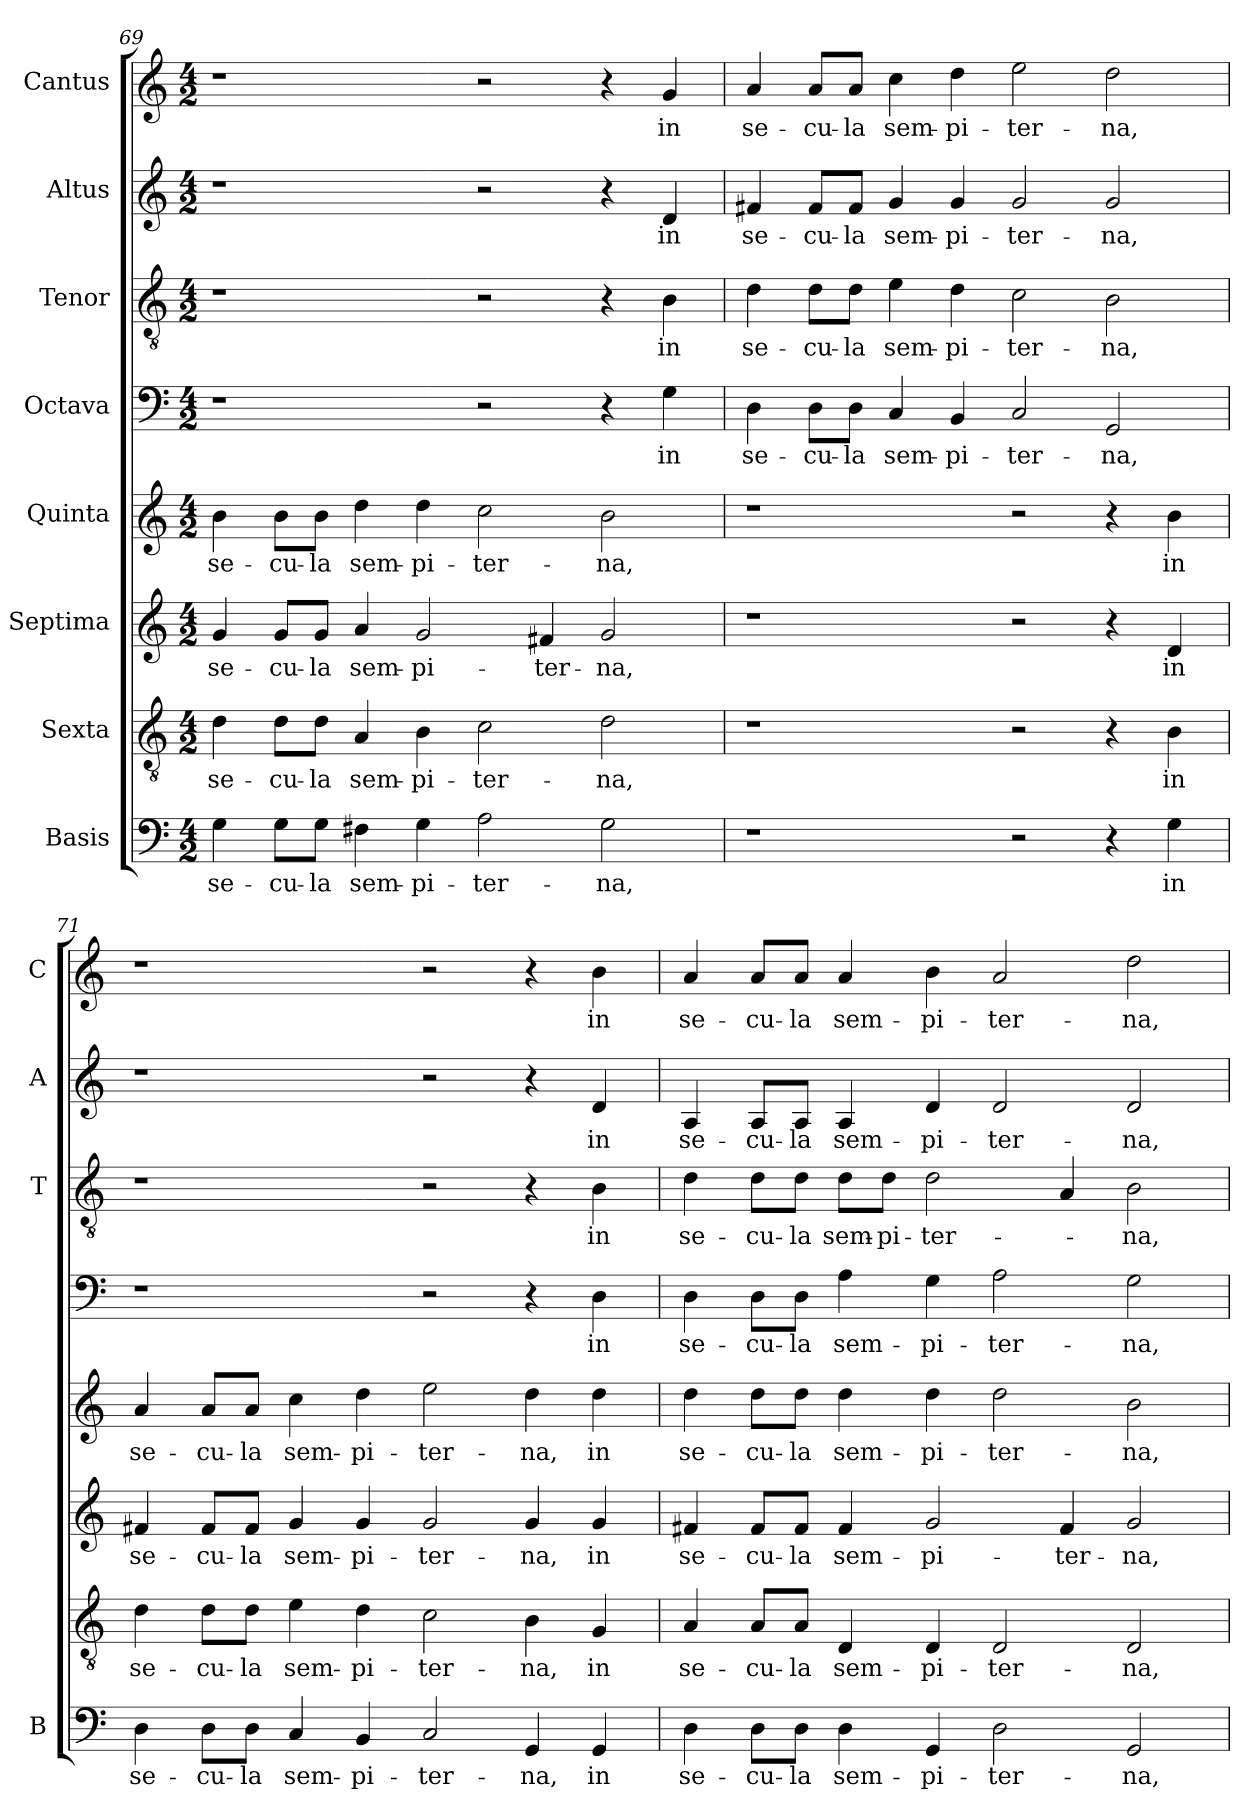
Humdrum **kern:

**kern	**text	**kern	**text	**kern	**text	**kern	**text	**kern	**text	**kern	**text	**kern	**text	**kern	**text
*part8	*part8	*part7	*part7	*part6	*part6	*part5	*part5	*part4	*part4	*part3	*part3	*part2	*part2	*part1	*part1
*staff8	*staff8	*staff7	*staff7	*staff6	*staff6	*staff5	*staff5	*staff4	*staff4	*staff3	*staff3	*staff2	*staff2	*staff1	*staff1
*I"Basis	*	*I"Sexta	*	*I"Septima	*	*I"Quinta	*	*I"Octava	*	*I"Tenor	*	*I"Altus	*	*I"Cantus	*
*I'B	*	*	*	*	*	*	*	*	*	*I'T	*	*I'A	*	*I'C	*
*clefF4	*	*clefGv2	*	*clefG2	*	*clefG2	*	*clefF4	*	*clefGv2	*	*clefG2	*	*clefG2	*
*k[]	*	*k[]	*	*k[]	*	*k[]	*	*k[]	*	*k[]	*	*k[]	*	*k[]	*
*C:	*	*C:	*	*C:	*	*C:	*	*C:	*	*C:	*	*C:	*	*C:	*
*M4/2	*	*M4/2	*	*M4/2	*	*M4/2	*	*M4/2	*	*M4/2	*	*M4/2	*	*M4/2	*
=69	=69	=69	=69	=69	=69	=69	=69	=69	=69	=69	=69	=69	=69	=69	=69
!	!LO:LY:b	!	!LO:LY:b	!	!LO:LY:b	!	!LO:LY:b	!	!	!	!	!	!	!	!
4G\	se-	4d\	se-	4g/	se-	4b\	se-	1r	.	1r	.	1r	.	1r	.
!	!LO:LY:b	!	!LO:LY:b	!	!LO:LY:b	!	!LO:LY:b	!	!	!	!	!	!	!	!
8G\L	-cu-	8d\L	-cu-	8g/L	-cu-	8b\L	-cu-	.	.	.	.	.	.	.	.
!	!LO:LY:b	!	!LO:LY:b	!	!LO:LY:b	!	!LO:LY:b	!	!	!	!	!	!	!	!
8G\J	-la	8d\J	-la	8g/J	-la	8b\J	-la	.	.	.	.	.	.	.	.
!	!LO:LY:b	!	!LO:LY:b	!	!LO:LY:b	!	!LO:LY:b	!	!	!	!	!	!	!	!
4F#X\	sem-	4A/	sem-	4a/	sem-	4dd\	sem-	.	.	.	.	.	.	.	.
!	!LO:LY:b	!	!LO:LY:b	!	!LO:LY:b	!	!LO:LY:b	!	!	!	!	!	!	!	!
4G\	-pi-	4B\	-pi-	2g/	-pi-	4dd\	-pi-	.	.	.	.	.	.	.	.
!	!LO:LY:b	!	!LO:LY:b	!	!	!	!LO:LY:b	!	!	!	!	!	!	!	!
2A\	-ter-	2c\	-ter-	.	.	2cc\	-ter-	2r	.	2r	.	2r	.	2r	.
!	!	!	!	!	!LO:LY:b	!	!	!	!	!	!	!	!	!	!
.	.	.	.	4f#X/	-ter-	.	.	.	.	.	.	.	.	.	.
!	!LO:LY:b	!	!LO:LY:b	!	!LO:LY:b	!	!LO:LY:b	!	!	!	!	!	!	!	!
2G\	-na,	2d\	-na,	2g/	-na,	2b\	-na,	4r	.	4r	.	4r	.	4r	.
!	!	!	!	!	!	!	!	!	!LO:LY:b	!	!LO:LY:b	!	!LO:LY:b	!	!LO:LY:b
.	.	.	.	.	.	.	.	4G\	in	4B\	in	4d/	in	4g/	in
=70	=70	=70	=70	=70	=70	=70	=70	=70	=70	=70	=70	=70	=70	=70	=70
!	!	!	!	!	!	!	!	!	!LO:LY:b	!	!LO:LY:b	!	!LO:LY:b	!	!LO:LY:b
1r	.	1r	.	1r	.	1r	.	4D\	se-	4d\	se-	4f#X/	se-	4a/	se-
!	!	!	!	!	!	!	!	!	!LO:LY:b	!	!LO:LY:b	!	!LO:LY:b	!	!LO:LY:b
.	.	.	.	.	.	.	.	8D\L	-cu-	8d\L	-cu-	8f#/L	-cu-	8a/L	-cu-
!	!	!	!	!	!	!	!	!	!LO:LY:b	!	!LO:LY:b	!	!LO:LY:b	!	!LO:LY:b
.	.	.	.	.	.	.	.	8D\J	-la	8d\J	-la	8f#/J	-la	8a/J	-la
!	!	!	!	!	!	!	!	!	!LO:LY:b	!	!LO:LY:b	!	!LO:LY:b	!	!LO:LY:b
.	.	.	.	.	.	.	.	4C/	sem-	4e\	sem-	4g/	sem-	4cc\	sem-
!	!	!	!	!	!	!	!	!	!LO:LY:b	!	!LO:LY:b	!	!LO:LY:b	!	!LO:LY:b
.	.	.	.	.	.	.	.	4BB/	-pi-	4d\	-pi-	4g/	-pi-	4dd\	-pi-
!	!	!	!	!	!	!	!	!	!LO:LY:b	!	!LO:LY:b	!	!LO:LY:b	!	!LO:LY:b
2r	.	2r	.	2r	.	2r	.	2C/	-ter-	2c\	-ter-	2g/	-ter-	2ee\	-ter-
!	!	!	!	!	!	!	!	!	!LO:LY:b	!	!LO:LY:b	!	!LO:LY:b	!	!LO:LY:b
4r	.	4r	.	4r	.	4r	.	2GG/	-na,	2B\	-na,	2g/	-na,	2dd\	-na,
!	!LO:LY:b	!	!LO:LY:b	!	!LO:LY:b	!	!LO:LY:b	!	!	!	!	!	!	!	!
4G\	in	4B\	in	4d/	in	4b\	in	.	.	.	.	.	.	.	.
!!LO:PB:g=z
=71	=71	=71	=71	=71	=71	=71	=71	=71	=71	=71	=71	=71	=71	=71	=71
!	!LO:LY:b	!	!LO:LY:b	!	!LO:LY:b	!	!LO:LY:b	!	!	!	!	!	!	!	!
4D\	se-	4d\	se-	4f#X/	se-	4a/	se-	1r	.	1r	.	1r	.	1r	.
!	!LO:LY:b	!	!LO:LY:b	!	!LO:LY:b	!	!LO:LY:b	!	!	!	!	!	!	!	!
8D\L	-cu-	8d\L	-cu-	8f#/L	-cu-	8a/L	-cu-	.	.	.	.	.	.	.	.
!	!LO:LY:b	!	!LO:LY:b	!	!LO:LY:b	!	!LO:LY:b	!	!	!	!	!	!	!	!
8D\J	-la	8d\J	-la	8f#/J	-la	8a/J	-la	.	.	.	.	.	.	.	.
!	!LO:LY:b	!	!LO:LY:b	!	!LO:LY:b	!	!LO:LY:b	!	!	!	!	!	!	!	!
4C/	sem-	4e\	sem-	4g/	sem-	4cc\	sem-	.	.	.	.	.	.	.	.
!	!LO:LY:b	!	!LO:LY:b	!	!LO:LY:b	!	!LO:LY:b	!	!	!	!	!	!	!	!
4BB/	-pi-	4d\	-pi-	4g/	-pi-	4dd\	-pi-	.	.	.	.	.	.	.	.
!	!LO:LY:b	!	!LO:LY:b	!	!LO:LY:b	!	!LO:LY:b	!	!	!	!	!	!	!	!
2C/	-ter-	2c\	-ter-	2g/	-ter-	2ee\	-ter-	2r	.	2r	.	2r	.	2r	.
!	!LO:LY:b	!	!LO:LY:b	!	!LO:LY:b	!	!LO:LY:b	!	!	!	!	!	!	!	!
4GG/	-na,	4B\	-na,	4g/	-na,	4dd\	-na,	4r	.	4r	.	4r	.	4r	.
!	!LO:LY:b	!	!LO:LY:b	!	!LO:LY:b	!	!LO:LY:b	!	!LO:LY:b	!	!LO:LY:b	!	!LO:LY:b	!	!LO:LY:b
4GG/	in	4G/	in	4g/	in	4dd\	in	4D\	in	4B\	in	4d/	in	4b\	in
=72	=72	=72	=72	=72	=72	=72	=72	=72	=72	=72	=72	=72	=72	=72	=72
!	!LO:LY:b	!	!LO:LY:b	!	!LO:LY:b	!	!LO:LY:b	!	!LO:LY:b	!	!LO:LY:b	!	!LO:LY:b	!	!LO:LY:b
4D\	se-	4A/	se-	4f#X/	se-	4dd\	se-	4D\	se-	4d\	se-	4A/	se-	4a/	se-
!	!LO:LY:b	!	!LO:LY:b	!	!LO:LY:b	!	!LO:LY:b	!	!LO:LY:b	!	!LO:LY:b	!	!LO:LY:b	!	!LO:LY:b
8D\L	-cu-	8A/L	-cu-	8f#/L	-cu-	8dd\L	-cu-	8D\L	-cu-	8d\L	-cu-	8A/L	-cu-	8a/L	-cu-
!	!LO:LY:b	!	!LO:LY:b	!	!LO:LY:b	!	!LO:LY:b	!	!LO:LY:b	!	!LO:LY:b	!	!LO:LY:b	!	!LO:LY:b
8D\J	-la	8A/J	-la	8f#/J	-la	8dd\J	-la	8D\J	-la	8d\J	-la	8A/J	-la	8a/J	-la
!	!LO:LY:b	!	!LO:LY:b	!	!LO:LY:b	!	!LO:LY:b	!	!LO:LY:b	!	!LO:LY:b	!	!LO:LY:b	!	!LO:LY:b
4D\	sem-	4D/	sem-	4f#/	sem-	4dd\	sem-	4A\	sem-	8d\L	sem-	4A/	sem-	4a/	sem-
!	!	!	!	!	!	!	!	!	!	!	!LO:LY:b	!	!	!	!
.	.	.	.	.	.	.	.	.	.	8d\J	-pi-	.	.	.	.
!	!LO:LY:b	!	!LO:LY:b	!	!LO:LY:b	!	!LO:LY:b	!	!LO:LY:b	!	!LO:LY:b	!	!LO:LY:b	!	!LO:LY:b
4GG/	-pi-	4D/	-pi-	2g/	-pi-	4dd\	-pi-	4G\	-pi-	2d\	-ter-	4d/	-pi-	4b\	-pi-
!	!LO:LY:b	!	!LO:LY:b	!	!	!	!LO:LY:b	!	!LO:LY:b	!	!	!	!LO:LY:b	!	!LO:LY:b
2D\	-ter-	2D/	-ter-	.	.	2dd\	-ter-	2A\	-ter-	.	.	2d/	-ter-	2a/	-ter-
!	!	!	!	!	!LO:LY:b	!	!	!	!	!	!	!	!	!	!
.	.	.	.	4f#/	-ter-	.	.	.	.	4A/	.	.	.	.	.
!	!LO:LY:b	!	!LO:LY:b	!	!LO:LY:b	!	!LO:LY:b	!	!LO:LY:b	!	!LO:LY:b	!	!LO:LY:b	!	!LO:LY:b
2GG/	-na,	2D/	-na,	2g/	-na,	2b\	-na,	2G\	-na,	2B\	-na,	2d/	-na,	2dd\	-na,
=	=	=	=	=	=	=	=	=	=	=	=	=	=	=	=
*-	*-	*-	*-	*-	*-	*-	*-	*-	*-	*-	*-	*-	*-	*-	*-
